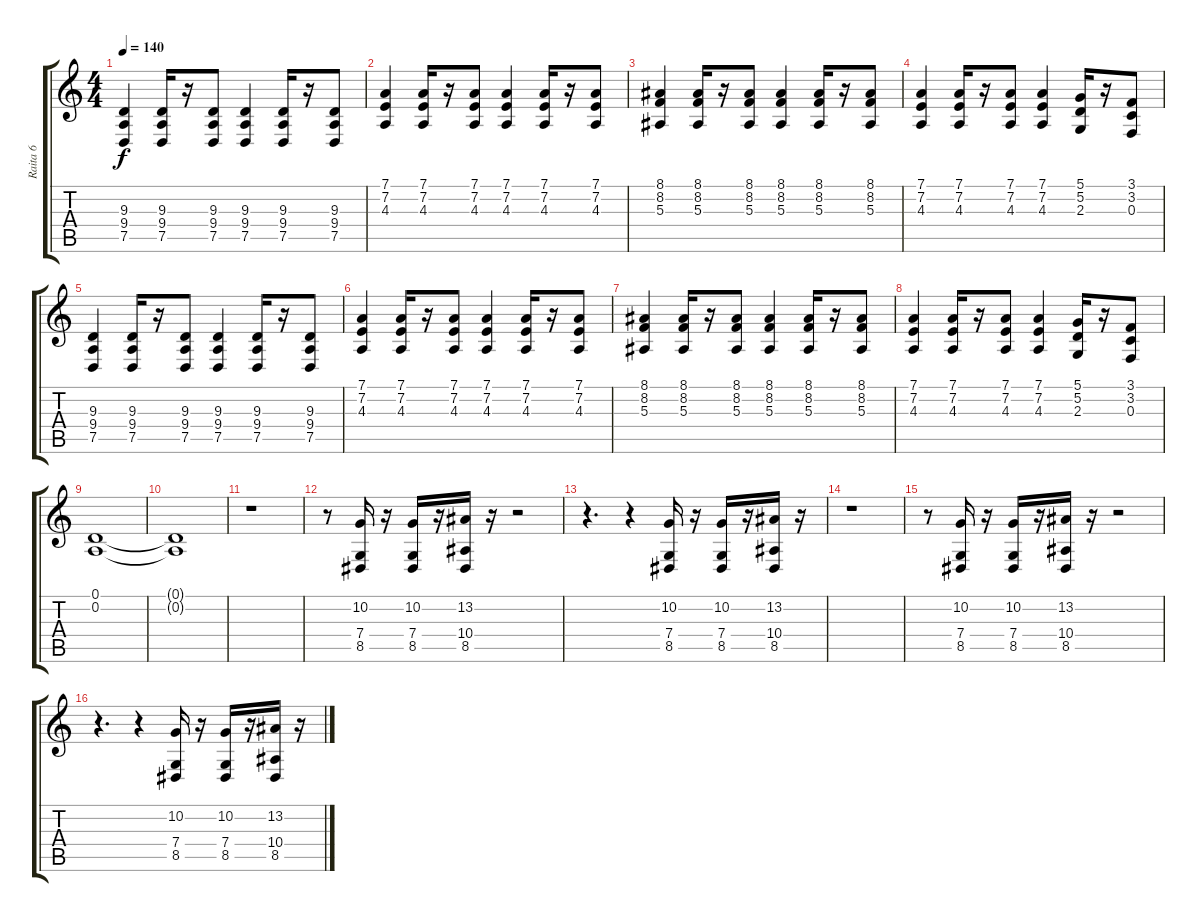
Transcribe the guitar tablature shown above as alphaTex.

\track ("Raita 6" "Raita 6") {instrument choiraahs}
\staff {score tabs}
\tuning (D4 A3 F3 C3 G2 D2) {hide}
\ts (4 4)
\tempo 140
\clef g2
\ks c
(9.3 9.4 7.5).4{dy f} (9.3 9.4 7.5).16 r.16 (9.3 9.4 7.5).8 (9.3 9.4 7.5).4 (9.3 9.4 7.5).16 r.16 (9.3 9.4 7.5).8 |
(7.1 7.2 4.3).4 (7.1 7.2 4.3).16 r.16 (7.1 7.2 4.3).8 (7.1 7.2 4.3).4 (7.1 7.2 4.3).16 r.16 (7.1 7.2 4.3).8 |
(8.1 8.2 5.3).4 (8.1 8.2 5.3).16 r.16 (8.1 8.2 5.3).8 (8.1 8.2 5.3).4 (8.1 8.2 5.3).16 r.16 (8.1 8.2 5.3).8 |
(7.1 7.2 4.3).4 (7.1 7.2 4.3).16 r.16 (7.1 7.2 4.3).8 (7.1 7.2 4.3).4 (5.1 5.2 2.3).16 r.16 (3.1 3.2 0.3).8 |
(9.3 9.4 7.5).4 (9.3 9.4 7.5).16 r.16 (9.3 9.4 7.5).8 (9.3 9.4 7.5).4 (9.3 9.4 7.5).16 r.16 (9.3 9.4 7.5).8 |
(7.1 7.2 4.3).4 (7.1 7.2 4.3).16 r.16 (7.1 7.2 4.3).8 (7.1 7.2 4.3).4 (7.1 7.2 4.3).16 r.16 (7.1 7.2 4.3).8 |
(8.1 8.2 5.3).4 (8.1 8.2 5.3).16 r.16 (8.1 8.2 5.3).8 (8.1 8.2 5.3).4 (8.1 8.2 5.3).16 r.16 (8.1 8.2 5.3).8 |
(7.1 7.2 4.3).4 (7.1 7.2 4.3).16 r.16 (7.1 7.2 4.3).8 (7.1 7.2 4.3).4 (5.1 5.2 2.3).16 r.16 (3.1 3.2 0.3).8 |
(0.1 0.2).1 |
(0.1{t} 0.2{t}).1 |
r.1 |
r.8 (10.2 7.4 8.5).16 r.16 (10.2 7.4 8.5).16 r.16 (13.2 10.4 8.5).16 r.16 r.2 |
r.4{d} r.4 (10.2 7.4 8.5).16 r.16 (10.2 7.4 8.5).16 r.16 (13.2 10.4 8.5).16 r.16 |
r.1 |
r.8 (10.2 7.4 8.5).16 r.16 (10.2 7.4 8.5).16 r.16 (13.2 10.4 8.5).16 r.16 r.2 |
r.4{d} r.4 (10.2 7.4 8.5).16 r.16 (10.2 7.4 8.5).16 r.16 (13.2 10.4 8.5).16 r.16
